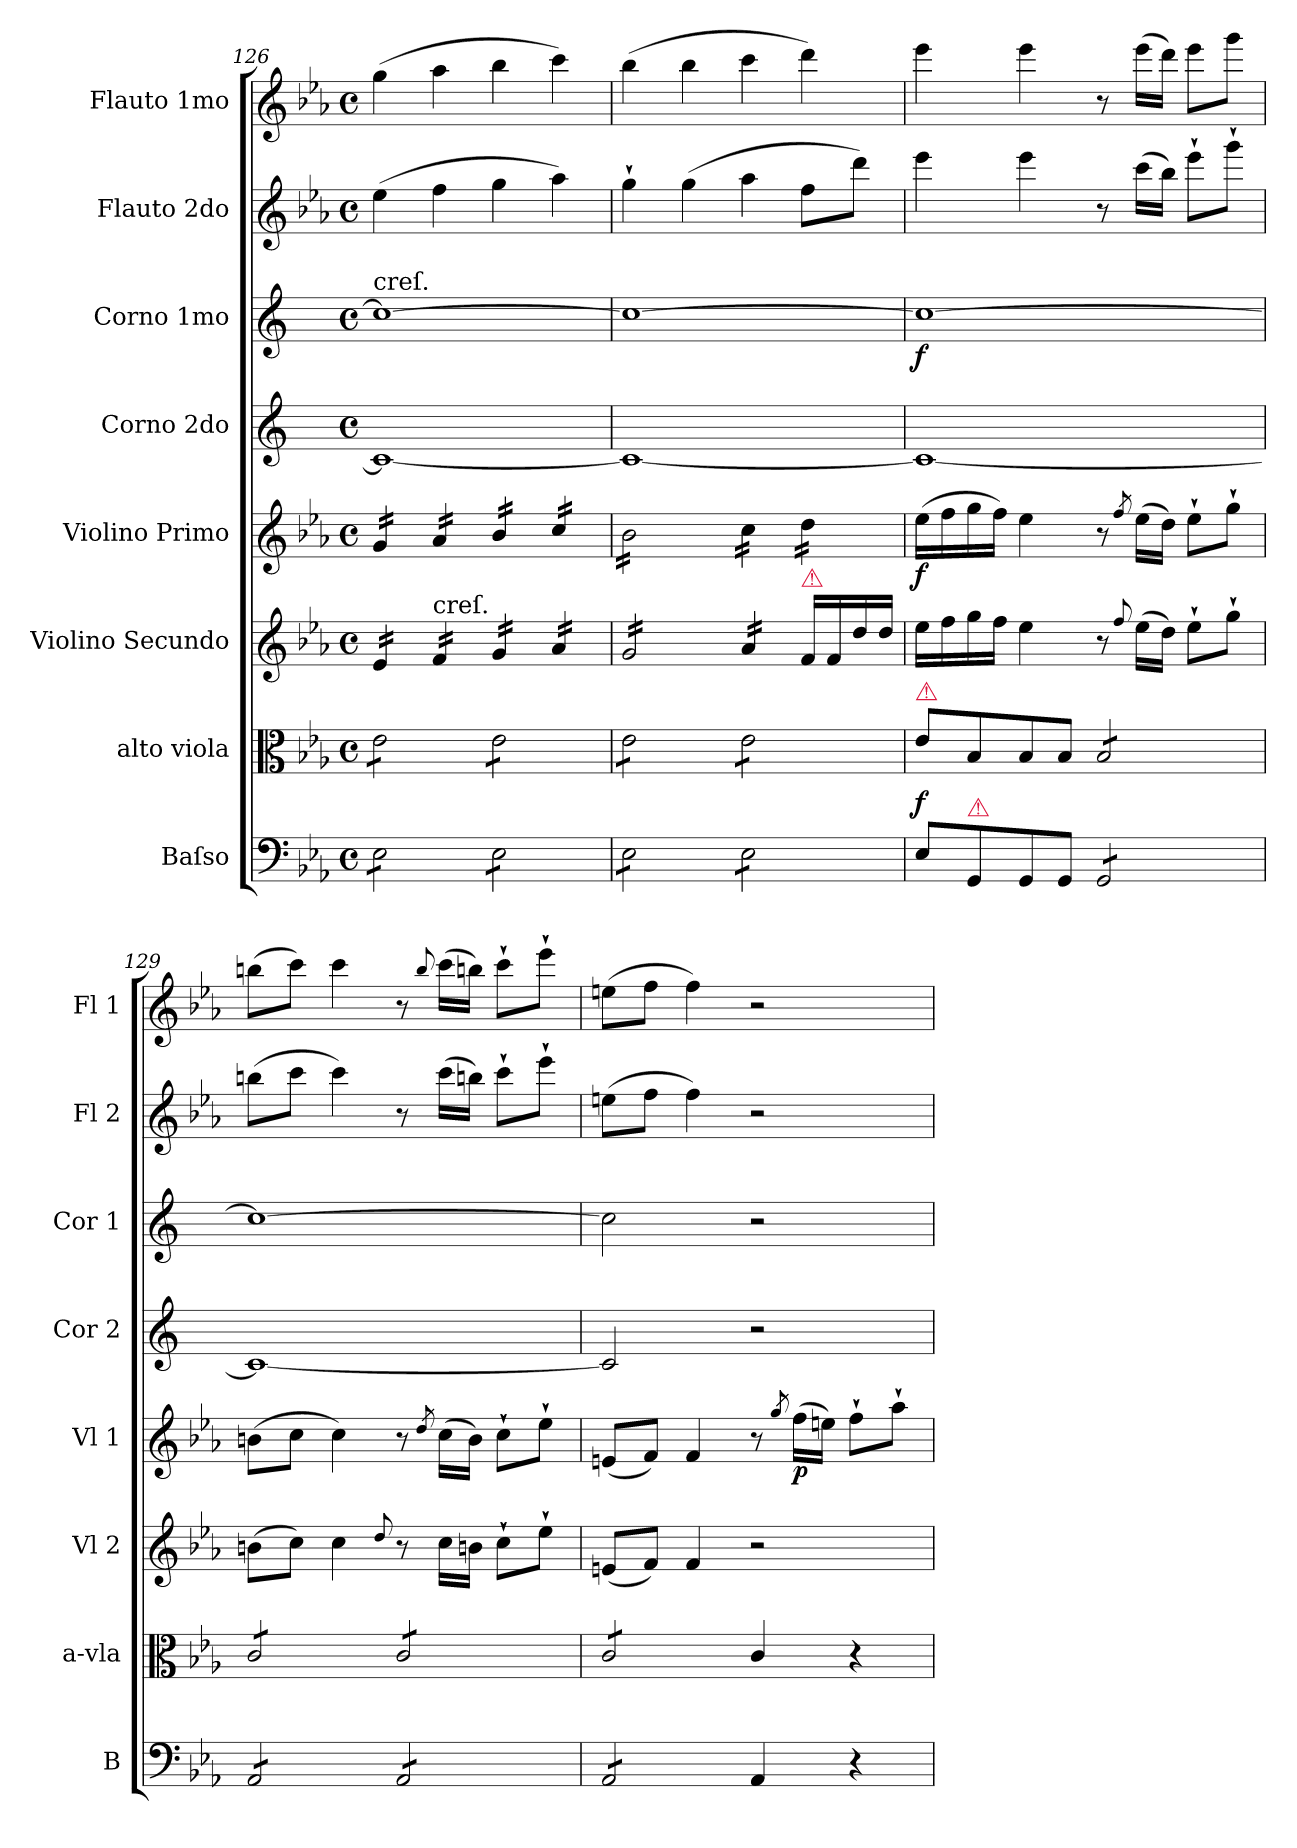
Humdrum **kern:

**kern	**dynam	**kern	**kern	**kern	**dynam	**kern	**kern	**dynam	**kern	**kern
*part8	*part8	*part7	*part6	*part5	*part5	*part4	*part3	*part3	*part2	*part1
*staff8	*staff8	*staff7	*staff6	*staff5	*staff5	*staff4	*staff3	*staff3	*staff2	*staff1
*I"Baſso	*	*I"alto viola	*I"Violino Secundo	*I"Violino Primo	*	*I"Corno 2do	*I"Corno 1mo	*	*I"Flauto 2do	*I"Flauto 1mo
*I'B	*	*I'a-vla	*I'Vl 2	*I'Vl 1	*	*I'Cor 2	*I'Cor 1	*	*I'Fl 2	*I'Fl 1
*clefF4	*	*clefC3	*clefG2	*clefG2	*	*clefG2	*clefG2	*	*clefG2	*clefG2
*	*	*	*	*	*	*ITrd-2c-3	*ITrd-2c-3	*	*	*
*k[b-e-a-]	*	*k[b-e-a-]	*k[b-e-a-]	*k[b-e-a-]	*	*k[b-e-a-]	*k[b-e-a-]	*	*k[b-e-a-]	*k[b-e-a-]
*E-:	*	*E-:	*E-:	*E-:	*	*	*	*	*E-:	*E-:
*M4/4	*	*M4/4	*M4/4	*M4/4	*	*M4/4	*M4/4	*	*M4/4	*M4/4
*met(c)	*	*met(c)	*met(c)	*met(c)	*	*met(c)	*met(c)	*	*met(c)	*met(c)
=126	=126	=126	=126	=126	=126	=126	=126	=126	=126	=126
!	!	!	!	!	!	!	!LO:TX:t=creſ.	!	!	!
!	!	!	!	!LO:TX:t=creſ.	!	!	!	!	!	!
!	!	!LO:TX:t=creſ.	!	!	!	!	!	!	!	!
!LO:TX:t=creſ.	!	!	!	!	!	!	!	!	!	!
*tremolo	*	*	*	*	*	*	*	*	*	*
*	*	*tremolo	*	*	*	*	*	*	*	*
*	*	*	*tremolo	*	*	*	*	*	*	*
*	*	*	*	*tremolo	*	*	*	*	*	*
8E-\L	.	8e-\L	16e-/LL	16g/LL	.	1e-/_>	1ee-\_	.	(4ee-\	(4gg\
.	.	.	16e-/	16g/	.	.	.	.	.	.
8E-\	.	8e-\	16e-/	16g/	.	.	.	.	.	.
.	.	.	16e-/JJ	16g/JJ	.	.	.	.	.	.
!	!	!	!LO:TX:t=creſ.	!	!	!	!	!	!	!
8E-\	.	8e-\	16f/LL	16a-/LL	.	.	.	.	4ff\	4aa-\
.	.	.	16f/	16a-/	.	.	.	.	.	.
8E-\J	.	8e-\J	16f/	16a-/	.	.	.	.	.	.
.	.	.	16f/JJ	16a-/JJ	.	.	.	.	.	.
8E-\L	.	8e-\L	16g/LL	16b-/LL	.	.	.	.	4gg\	4bb-\
.	.	.	16g/	16b-/	.	.	.	.	.	.
8E-\	.	8e-\	16g/	16b-/	.	.	.	.	.	.
.	.	.	16g/JJ	16b-/JJ	.	.	.	.	.	.
8E-\	.	8e-\	16a-/LL	16cc/LL	.	.	.	.	4aa-\)	4ccc\)
.	.	.	16a-/	16cc/	.	.	.	.	.	.
8E-\J	.	8e-\J	16a-/	16cc/	.	.	.	.	.	.
.	.	.	16a-/JJ	16cc/JJ	.	.	.	.	.	.
=127	=127	=127	=127	=127	=127	=127	=127	=127	=127	=127
8E-\L	.	8e-\L	16g/LL	16b-\LL	.	1e-/_>	1ee-\_	.	4gg`\	(4bb-\
.	.	.	16g/	16b-\	.	.	.	.	.	.
8E-\	.	8e-\	16g/	16b-\	.	.	.	.	.	.
.	.	.	16g/	16b-\	.	.	.	.	.	.
8E-\	.	8e-\	16g/	16b-\	.	.	.	.	(4gg\	4bb-\
.	.	.	16g/	16b-\	.	.	.	.	.	.
8E-\J	.	8e-\J	16g/	16b-\	.	.	.	.	.	.
.	.	.	16g/JJ	16b-\JJ	.	.	.	.	.	.
8E-\L	.	8e-\L	16a-/LL	16cc\LL	.	.	.	.	4aa-\	4ccc\
.	.	.	16a-/	16cc\	.	.	.	.	.	.
8E-\	.	8e-\	16a-/	16cc\	.	.	.	.	.	.
.	.	.	16a-/JJ	16cc\JJ	.	.	.	.	.	.
*	*	*	*Xtremolo	*	*	*	*	*	*	*
!	!	!	!LO:TX:a:color=crimson:t=⚠	!	!	!	!	!	!	!
8E-\	.	8e-\	16f/LL	16dd\LL	.	.	.	.	8ff\L	4ddd\)
.	.	.	16f/	16dd\	.	.	.	.	.	.
8E-\J	.	8e-\J	16dd\	16dd\	.	.	.	.	8ddd\J)	.
*	*	*Xtremolo	*	*	*	*	*	*	*	*
*Xtremolo	*	*	*	*	*	*	*	*	*	*
.	.	.	16dd\JJ	16dd\JJ	.	.	.	.	.	.
*	*	*	*	*Xtremolo	*	*	*	*	*	*
=128	=128	=128	=128	=128	=128	=128	=128	=128	=128	=128
!	!	!LO:TX:a:color=crimson:t=⚠	!	!	!	!	!	!	!	!
!	!LO:DY:a	!	!	!	!	!	!	!	!	!
8E-\L	f	8e-\L	16ee-\LL	(16ee-\LL	f	1e-/_>	1ee-\_	f	4eee-\	4eee-\
.	.	.	16ff\	16ff\	.	.	.	.	.	.
!LO:TX:a:color=crimson:t=⚠	!	!	!	!	!	!	!	!	!	!
8GG/	.	8B-/	16gg\	16gg\	.	.	.	.	.	.
.	.	.	16ff\JJ	16ff\JJ)	.	.	.	.	.	.
8GG/	.	8B-/	4ee-\	4ee-\	.	.	.	.	4eee-\	4eee-\
8GG/J	.	8B-/J	.	.	.	.	.	.	.	.
*tremolo	*	*	*	*	*	*	*	*	*	*
*	*	*tremolo	*	*	*	*	*	*	*	*
8GG/L	.	8B-/L	8r	8r	.	.	.	.	8r	8r
.	.	.	8qqff/	8qff/	.	.	.	.	.	.
8GG/	.	8B-/	(16ee-\LL	(16ee-\LL	.	.	.	.	(16ccc\LL	(16eee-\LL
.	.	.	16dd\JJ)	16dd\JJ)	.	.	.	.	16bb-\JJ)	16ddd\JJ)
8GG/	.	8B-/	8ee-`\L	8ee-`\L	.	.	.	.	8eee-`\L	8eee-\L
8GG/J	.	8B-/J	8gg`\J	8gg`\J	.	.	.	.	8ggg`\J	8ggg\J
=129	=129	=129	=129	=129	=129	=129	=129	=129	=129	=129
8AA-/L	.	8c/L	(8bn\L	(8bn\L	.	1e-/_	1ee-\_	.	(8bbn\L	(8bbn\L
8AA-/	.	8c/	8cc\J)	8cc\J	.	.	.	.	8ccc\J	8ccc\J)
8AA-/	.	8c/	4cc\	4cc\)	.	.	.	.	4ccc\)	4ccc\
8AA-/J	.	8c/J	.	.	.	.	.	.	.	.
.	.	.	8qqdd/	.	.	.	.	.	.	.
8AA-/L	.	8c/L	8r	8r	.	.	.	.	8r	8r
.	.	.	.	8qdd/	.	.	.	.	.	8qqbb/
8AA-/	.	8c/	16cc\LL	(16cc\LL	.	.	.	.	(16ccc\LL	(16ccc\LL
.	.	.	16bn\JJ	16b\JJ)	.	.	.	.	16bbn\JJ)	16bbn\JJ)
8AA-/	.	8c/	8cc`\L	8cc`\L	.	.	.	.	8ccc`\L	8ccc`\L
8AA-/J	.	8c/J	8ee-`\J	8ee-`\J	.	.	.	.	8eee-`\J	8eee-`\J
=130	=130	=130	=130	=130	=130	=130	=130	=130	=130	=130
8AA-/L	.	8c/L	(8en/L	(8en/L	.	2e-/]	2ee-\]	.	(8een\L	(8een\L
8AA-/	.	8c/	8f/J)	8f/J)	.	.	.	.	8ff\J	8ff\J
8AA-/	.	8c/	4f/	4f/	.	.	.	.	4ff\)	4ff\)
8AA-/J	.	8c/J	.	.	.	.	.	.	.	.
*	*	*Xtremolo	*	*	*	*	*	*	*	*
*Xtremolo	*	*	*	*	*	*	*	*	*	*
4AA-/	.	4c/	2r	8r	.	2r	2r	.	2r	2r
.	.	.	.	8qgg/	.	.	.	.	.	.
.	.	.	.	(16ff\LL	p	.	.	.	.	.
.	.	.	.	16een\JJ)	.	.	.	.	.	.
4r	.	4r	.	8ff`\L	.	.	.	.	.	.
.	.	.	.	8aa-`\J	.	.	.	.	.	.
=	=	=	=	=	=	=	=	=	=	=
*-	*-	*-	*-	*-	*-	*-	*-	*-	*-	*-
